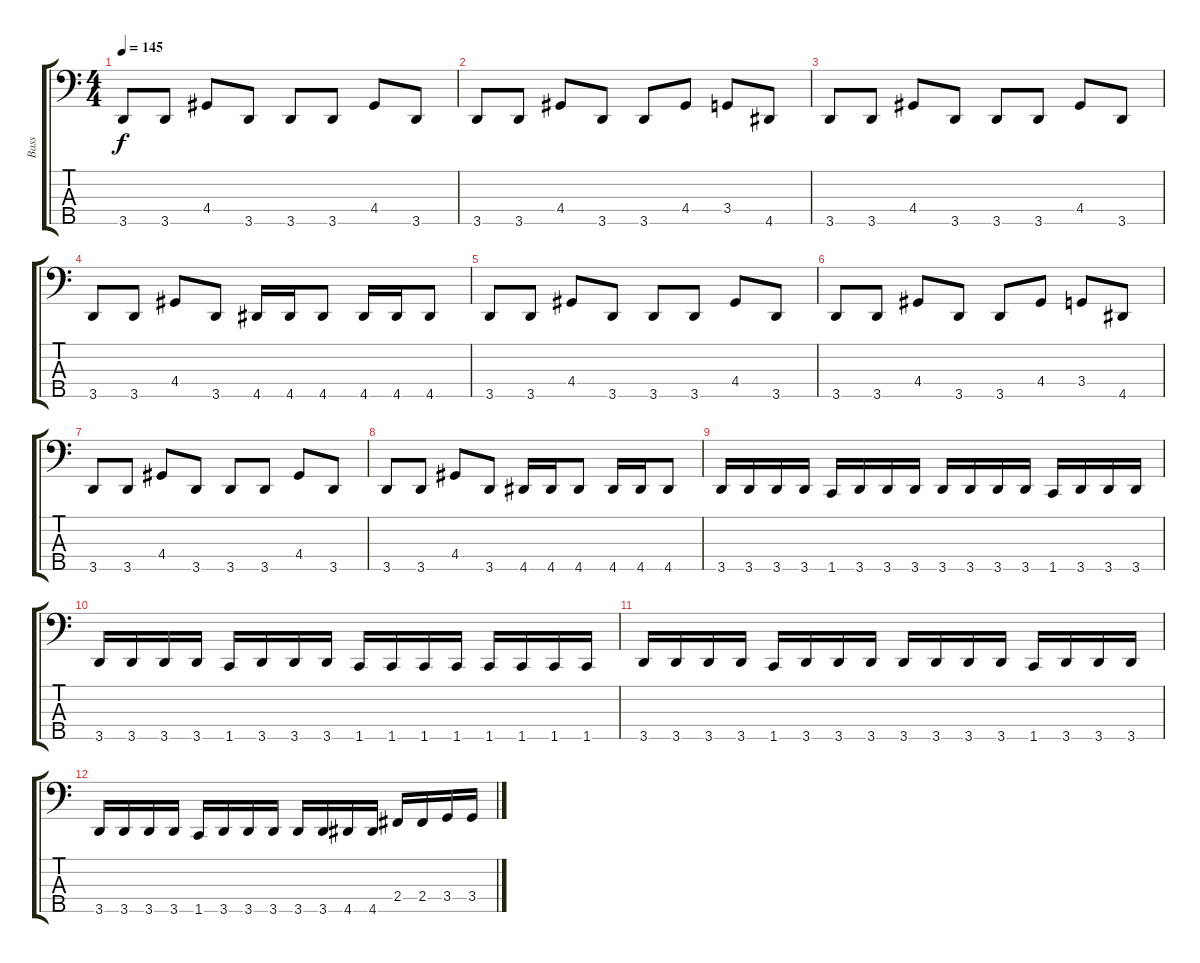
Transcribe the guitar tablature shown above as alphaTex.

\track ("Bass" "Bass") {instrument electricbassfinger}
\staff {score tabs}
\tuning (G2 D2 A1 E1 B0) {hide}
\ts (4 4)
\tempo 145
\clef f4
\ks c
3.5.8{dy f instrument electricbassfinger} 3.5.8 4.4.8 3.5.8 3.5.8 3.5.8 4.4.8 3.5.8 |
3.5.8 3.5.8 4.4.8 3.5.8 3.5.8 4.4.8 3.4.8 4.5.8 |
3.5.8 3.5.8 4.4.8 3.5.8 3.5.8 3.5.8 4.4.8 3.5.8 |
3.5.8 3.5.8 4.4.8 3.5.8 4.5.16 4.5.16 4.5.8 4.5.16 4.5.16 4.5.8 |
3.5.8 3.5.8 4.4.8 3.5.8 3.5.8 3.5.8 4.4.8 3.5.8 |
3.5.8 3.5.8 4.4.8 3.5.8 3.5.8 4.4.8 3.4.8 4.5.8 |
3.5.8 3.5.8 4.4.8 3.5.8 3.5.8 3.5.8 4.4.8 3.5.8 |
3.5.8 3.5.8 4.4.8 3.5.8 4.5.16 4.5.16 4.5.8 4.5.16 4.5.16 4.5.8 |
3.5.16 3.5.16 3.5.16 3.5.16 1.5.16 3.5.16 3.5.16 3.5.16 3.5.16 3.5.16 3.5.16 3.5.16 1.5.16 3.5.16 3.5.16 3.5.16 |
3.5.16 3.5.16 3.5.16 3.5.16 1.5.16 3.5.16 3.5.16 3.5.16 1.5.16 1.5.16 1.5.16 1.5.16 1.5.16 1.5.16 1.5.16 1.5.16 |
3.5.16 3.5.16 3.5.16 3.5.16 1.5.16 3.5.16 3.5.16 3.5.16 3.5.16 3.5.16 3.5.16 3.5.16 1.5.16 3.5.16 3.5.16 3.5.16 |
3.5.16 3.5.16 3.5.16 3.5.16 1.5.16 3.5.16 3.5.16 3.5.16 3.5.16 3.5.16 4.5.16 4.5.16 2.4.16 2.4.16 3.4.16 3.4.16
